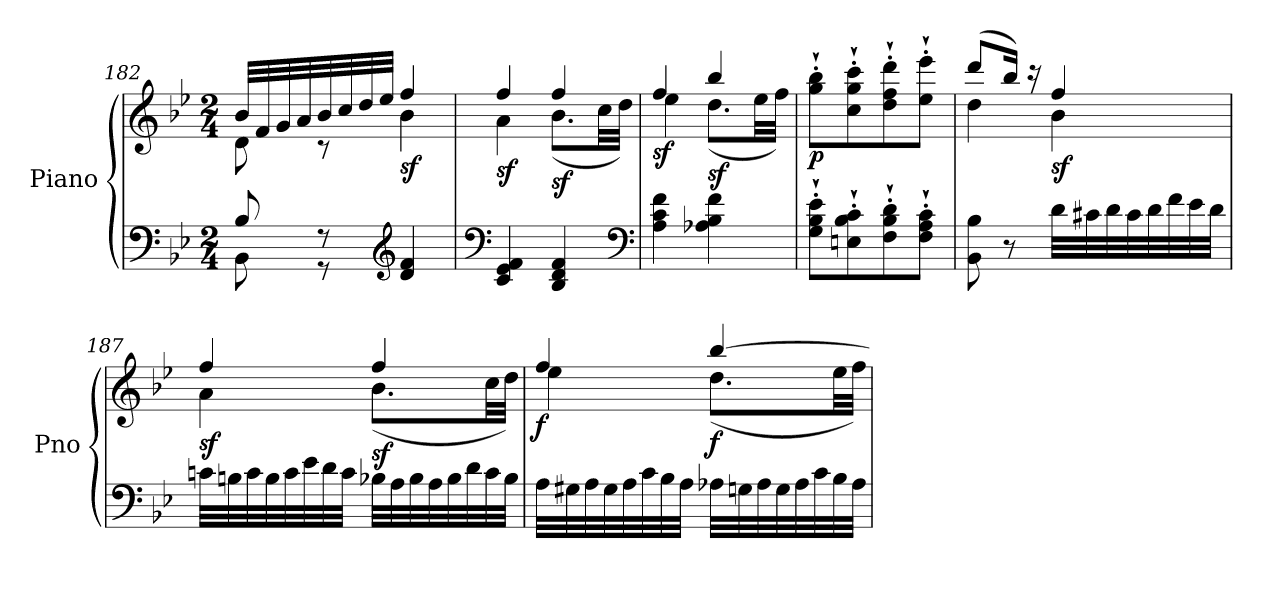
**kern	**kern	**dynam
*part1	*part1	*part1
*staff2	*staff1	*staff1/2
*I"Piano	*	*
*I'Pno	*	*
!!LO:PB:g=z
*clefF4	*clefG2	*
*k[b-e-]	*k[b-e-]	*
*B-:	*B-:	*
*M2/4	*M2/4	*
=182	=182	=182
*^	*^	*
8B-/	8BB-\	32b-/LLL	8d\	.
.	.	32f/	.	.
.	.	32g/	.	.
.	.	32a/	.	.
8r	8r	32b-/	8rc	.
.	.	32cc/	.	.
.	.	32dd/	.	.
.	.	32ee-/JJJ	.	.
*clefG2	*	*	*	*
!	!	!	!	!LO:DY:b
4d/ 4f/	4ryy	4ff/	4b-\	sf
=183	=183	=183	=183	=183
!	!	!	!	!LO:DY:b
*v	*v	*	*	*
4c/ 4e-/ 4f/	4ff/	4a\	sf
!	!	!	!LO:DY:b
4B-/ 4d/ 4f/	4ff/	(8.b-\L	sf
.	.	32cc\LL	.
.	.	32dd\JJJ)	.
*clefF4	*	*	*
=184	=184	=184	=184
!	!	!	!LO:DY:b
4A\ 4c\ 4f\	4ff/	4ee-\	sf
!	!	!	!LO:DY:b
4A-X\ 4B-\ 4f\	4bb-/	(8.dd\L	sf
.	.	32ee-\LL	.
.	.	32ff\JJJ)	.
=185	=185	=185	=185
!	!	!	!LO:DY:b
*	*v	*v	*
8G\`' 8B-\`' 8e-\`'L	8gg\`' 8bb-\`'L	p
8En\`' 8B-\`' 8c\`'	8cc\`' 8gg\`' 8ccc\`'	.
8F\`' 8B-\`' 8d\`'	8dd\`' 8ff\`' 8ddd\`'	.
8F\`' 8A\`' 8c\`'J	8ee-\`' 8eee-\`'J	.
=186	=186	=186
*	*^	*
8BB-\ 8B-\	(8ddd/L	4dd\	.
8r	16bb-/Jk)	.	.
.	16rccc	.	.
!	!	!	!LO:DY:b
32d\LLL	4ff/	4b-\	sf
32c#X\	.	.	.
32d\	.	.	.
32c#\	.	.	.
32d\	.	.	.
32f\	.	.	.
32e-\	.	.	.
32d\JJJ	.	.	.
!!LO:LB:g=z	!!
=187	=187	=187	=187
!	!	!	!LO:DY:b
32cn\LLL	4ff/	4a\	sf
32Bn\	.	.	.
32c\	.	.	.
32B\	.	.	.
32c\	.	.	.
32e-\	.	.	.
32d\	.	.	.
32c\JJJ	.	.	.
!	!	!	!LO:DY:b
32B-X\LLL	4ff/	(8.b-\L	sf
32A\	.	.	.
32B-\	.	.	.
32A\	.	.	.
32B-\	.	.	.
32d\	.	.	.
32c\	.	32cc\LL	.
32B-\JJJ	.	32dd\JJJ)	.
=188	=188	=188	=188
!	!	!	!LO:DY:b
32A\LLL	4ff/	4ee-\	f
32G#X\	.	.	.
32A\	.	.	.
32G#\	.	.	.
32A\	.	.	.
32c\	.	.	.
32B-\	.	.	.
32A\JJJ	.	.	.
!	!	!	!LO:DY:b
32A-X\LLL	[4bb-/	(8.dd\L	f
32Gn\	.	.	.
32A-\	.	.	.
32G\	.	.	.
32A-\	.	.	.
32c\	.	.	.
32B-\	.	32ee-\LL	.
32A-\JJJ	.	32ff\JJJ)	.
*	*v	*v	*
=	=	=
*-	*-	*-
